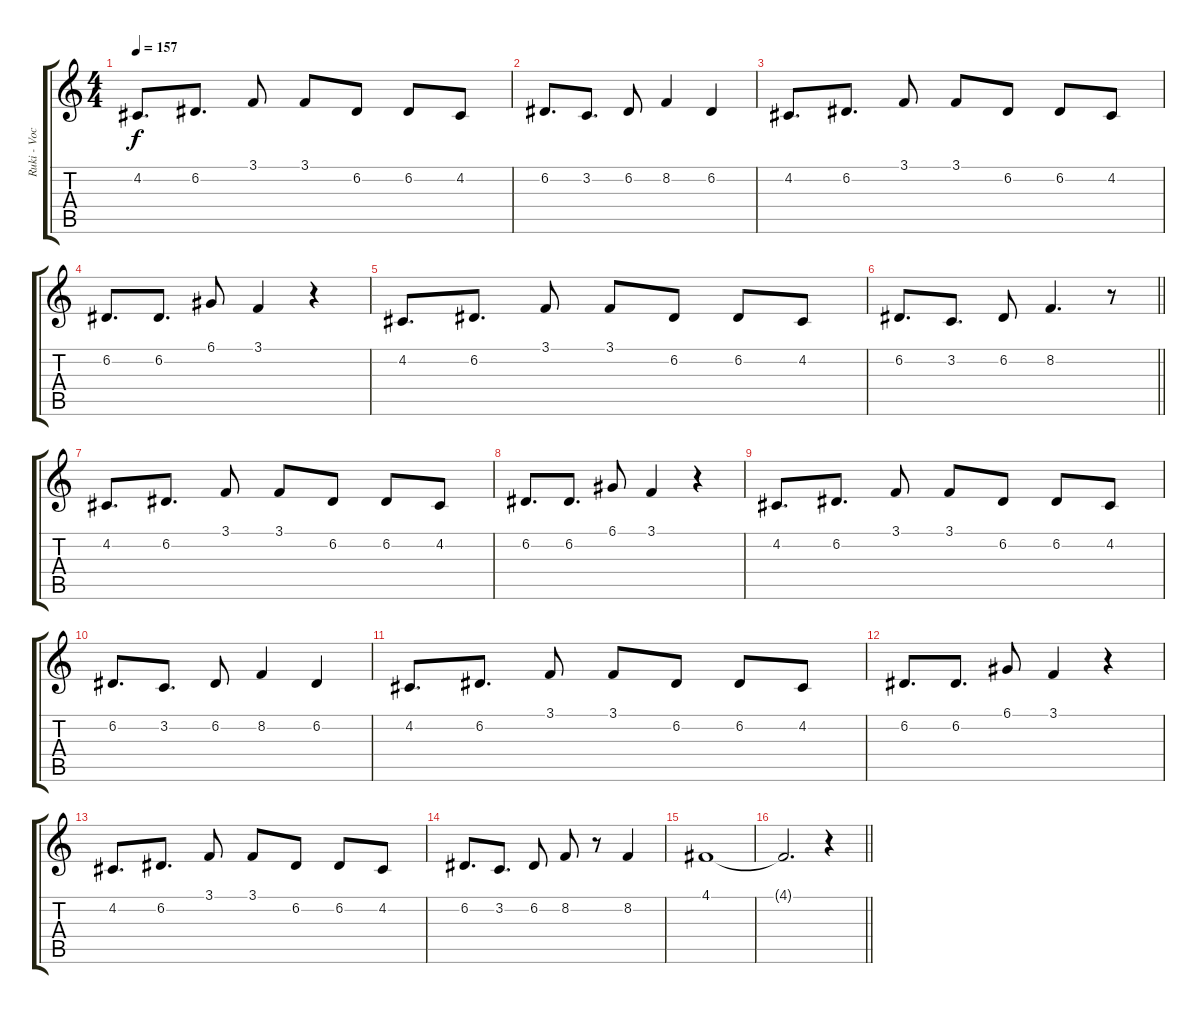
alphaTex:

\track ("Ruki - Vocals" "Ruki - Voc") {instrument lead6voice}
\staff {score tabs}
\tuning (D4 A3 F3 C3 G2 D2) {hide}
\ts (4 4)
\tempo 157
\clef g2
\ks c
4.2.8{d dy f} 6.2.8{d} 3.1.8 3.1.8 6.2.8 6.2.8 4.2.8 |
6.2.8{d} 3.2.8{d} 6.2.8 8.2.4 6.2.4 |
4.2.8{d} 6.2.8{d} 3.1.8 3.1.8 6.2.8 6.2.8 4.2.8 |
6.2.8{d} 6.2.8{d} 6.1.8 3.1.4 r.4 |
4.2.8{d} 6.2.8{d} 3.1.8 3.1.8 6.2.8 6.2.8 4.2.8 |
\barLineRight lightlight
6.2.8{d} 3.2.8{d} 6.2.8 8.2.4{d} r.8 |
\section ("" "")
4.2.8{d} 6.2.8{d} 3.1.8 3.1.8 6.2.8 6.2.8 4.2.8 |
6.2.8{d} 6.2.8{d} 6.1.8 3.1.4 r.4 |
4.2.8{d} 6.2.8{d} 3.1.8 3.1.8 6.2.8 6.2.8 4.2.8 |
6.2.8{d} 3.2.8{d} 6.2.8 8.2.4 6.2.4 |
4.2.8{d} 6.2.8{d} 3.1.8 3.1.8 6.2.8 6.2.8 4.2.8 |
6.2.8{d} 6.2.8{d} 6.1.8 3.1.4 r.4 |
4.2.8{d} 6.2.8{d} 3.1.8 3.1.8 6.2.8 6.2.8 4.2.8 |
6.2.8{d} 3.2.8{d} 6.2.8 8.2.8 r.8 8.2.4 |
4.1.1 |
\barLineRight lightlight
4.1{t}.2{d} r.4
